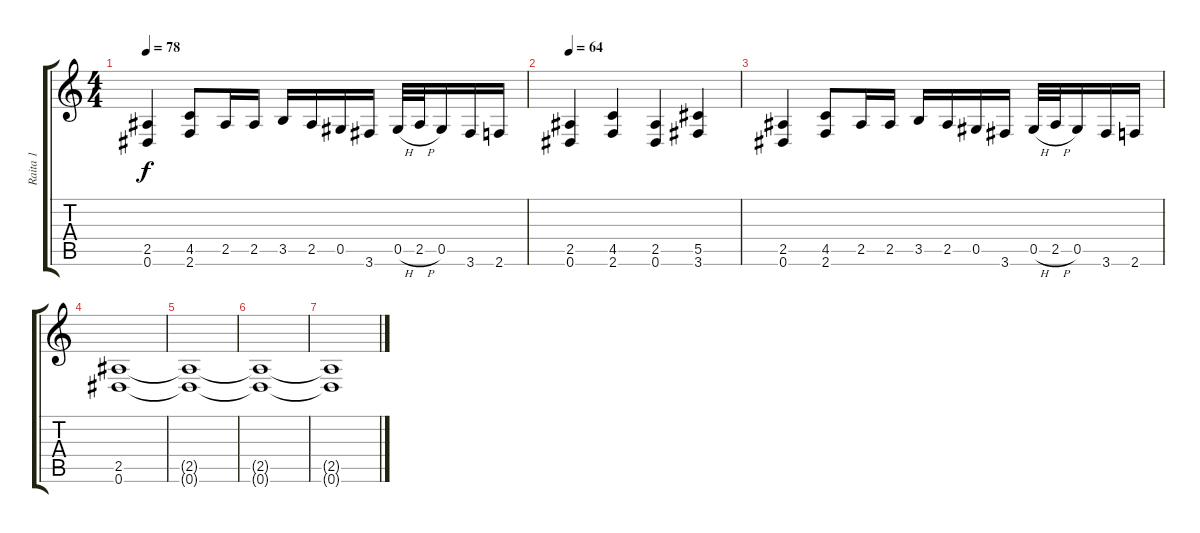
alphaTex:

\track ("Raita 1" "Raita 1") {instrument overdrivenguitar}
\staff {score tabs}
\tuning (Eb4 Bb3 Gb3 Db3 Ab2 Eb2) {hide}
\ts (4 4)
\tempo 78
\clef g2
\ks c
(2.5 0.6).4{dy f} (4.5 2.6).8 2.5.16 2.5.16 3.5.16 2.5.16 0.5.16 3.6.16 0.5{h}.32 2.5{h}.32 0.5.16 3.6.16 2.6.16 |
\tempo 64
(2.5 0.6).4 (4.5 2.6).4 (2.5 0.6).4 (5.5 3.6).4 |
(2.5 0.6).4 (4.5 2.6).8 2.5.16 2.5.16 3.5.16 2.5.16 0.5.16 3.6.16 0.5{h}.32 2.5{h}.32 0.5.16 3.6.16 2.6.16 |
(2.5 0.6).1 |
(2.5{t} 0.6{t}).1{volume 8} |
(2.5{t} 0.6{t}).1{volume 4} |
(2.5{t} 0.6{t}).1{volume 0}
